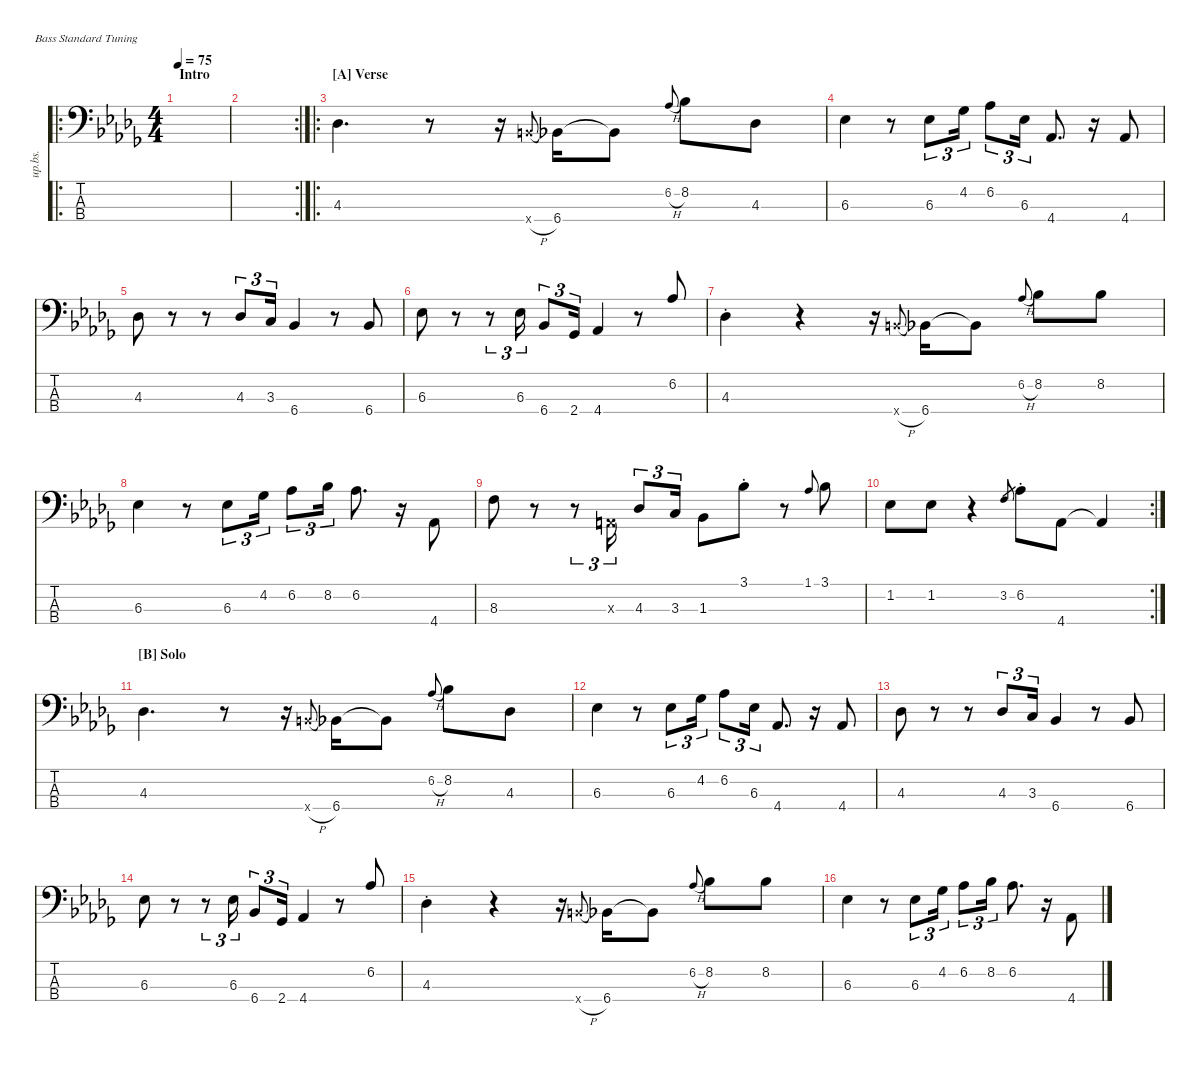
\defaultSystemsLayout 4
\hideDynamics
\bracketExtendMode nobrackets
\otherSystemsTrackNameOrientation horizontal
\track ("Upright Bass" "up.bs.") {instrument acousticbass}
\staff {score tabs}
\tuning (G2 D2 A1 E1)
\ro
\ts (4 4)
\section ("" "Intro")
\tempo 75
\clef f4
\ks db
|
\rc 2
|
\ro
\section ("A" "Verse")
4.3{acc b}.4{d beam Down} r.8{beam Down} r.16{beam Down} 7.4{h x acc forcenatural}.8{gr onbeat beam Up} 6.4{acc b}.16{beam Up} 6.4{t acc b}.8{beam Up} 6.2{h acc b}.8{gr onbeat beam Up} 8.2{acc b}.8{beam Down} 4.3{acc b}.8{beam Down} |
6.3{acc b}.4{beam Down} r.8{beam Down} 6.3{acc b}.8{tu (3 2) beam Down} 4.2{acc b}.16{tu (3 2) beam Down} 6.2{acc b}.8{tu (3 2) beam Down} 6.3{acc b}.16{tu (3 2) beam Down} 4.4{acc b}.8{d beam Up} r.16{beam Up} 4.4{acc b}.8{beam Up} |
4.3{acc b}.8{beam Down} r.8{beam Down} r.8{beam Down} 4.3{acc b}.8{tu (3 2) beam Up} 3.3{acc forcenatural}.16{tu (3 2) beam Up} 6.4{acc b}.4{beam Up} r.8{beam Up} 6.4{acc b}.8{beam Up} |
6.3{acc b}.8{beam Down} r.8{beam Down} r.8{tu (3 2) beam Down} 6.3{acc b}.16{tu (3 2) beam Down} 6.4{acc b}.8{tu (3 2) beam Up} 2.4{acc b}.16{tu (3 2) beam Up} 4.4{acc b}.4{beam Up} r.8{beam Up} 6.2{acc b}.8{beam Down} |
4.3{st acc b}.4{beam Down} r.4{beam Down} r.16{beam Down} 7.4{h x acc forcenatural}.8{gr onbeat beam Up} 6.4{acc b}.16{beam Up} 6.4{t acc b}.8{beam Up} 6.2{h acc b}.8{gr onbeat beam Up} 8.2{acc b}.8{beam Down} 8.2{acc b}.8{beam Down} |
6.3{acc b}.4{beam Down} r.8{beam Down} 6.3{acc b}.8{tu (3 2) beam Down} 4.2{acc b}.16{tu (3 2) beam Down} 6.2{acc b}.8{tu (3 2) beam Down} 8.2{acc b}.16{tu (3 2) beam Down} 6.2{acc b}.8{d beam Down} r.16{beam Down} 4.4{acc b}.8{beam Up} |
8.3{acc forcenatural}.8{beam Down} r.8{beam Down} r.8{tu (3 2) beam Down} 0.3{x acc forcenatural}.16{tu (3 2) beam Up} 4.3{acc b}.8{tu (3 2) beam Up} 3.3{acc forcenatural}.16{tu (3 2) beam Up} 1.3{acc b}.8{beam Down} 3.1{st acc b}.8{beam Down} r.8{beam Down} 1.1{acc b}.8{gr onbeat beam Up} 3.1{acc b}.8{beam Down} |
\rc 2
1.2{acc b}.8{beam Down} 1.2{acc b}.8{beam Down} r.4{beam Down} 3.2{acc forcenatural}.8{gr beam Up} 6.2{st acc b}.8{beam Down} 4.4{acc b}.8{beam Down} 4.4{t acc b}.4{beam Up} |
\section ("B" "Solo")
4.3{acc b}.4{d beam Down} r.8{beam Down} r.16{beam Down} 7.4{h x acc forcenatural}.8{gr onbeat beam Up} 6.4{acc b}.16{beam Up} 6.4{t acc b}.8{beam Up} 6.2{h acc b}.8{gr onbeat beam Up} 8.2{acc b}.8{beam Down} 4.3{acc b}.8{beam Down} |
6.3{acc b}.4{beam Down} r.8{beam Down} 6.3{acc b}.8{tu (3 2) beam Down} 4.2{acc b}.16{tu (3 2) beam Down} 6.2{acc b}.8{tu (3 2) beam Down} 6.3{acc b}.16{tu (3 2) beam Down} 4.4{acc b}.8{d beam Up} r.16{beam Up} 4.4{acc b}.8{beam Up} |
4.3{acc b}.8{beam Down} r.8{beam Down} r.8{beam Down} 4.3{acc b}.8{tu (3 2) beam Up} 3.3{acc forcenatural}.16{tu (3 2) beam Up} 6.4{acc b}.4{beam Up} r.8{beam Up} 6.4{acc b}.8{beam Up} |
6.3{acc b}.8{beam Down} r.8{beam Down} r.8{tu (3 2) beam Down} 6.3{acc b}.16{tu (3 2) beam Down} 6.4{acc b}.8{tu (3 2) beam Up} 2.4{acc b}.16{tu (3 2) beam Up} 4.4{acc b}.4{beam Up} r.8{beam Up} 6.2{acc b}.8{beam Down} |
4.3{st acc b}.4{beam Down} r.4{beam Down} r.16{beam Down} 7.4{h x acc forcenatural}.8{gr onbeat beam Up} 6.4{acc b}.16{beam Up} 6.4{t acc b}.8{beam Up} 6.2{h acc b}.8{gr onbeat beam Up} 8.2{acc b}.8{beam Down} 8.2{acc b}.8{beam Down} |
6.3{acc b}.4{beam Down} r.8{beam Down} 6.3{acc b}.8{tu (3 2) beam Down} 4.2{acc b}.16{tu (3 2) beam Down} 6.2{acc b}.8{tu (3 2) beam Down} 8.2{acc b}.16{tu (3 2) beam Down} 6.2{acc b}.8{d beam Down} r.16{beam Down} 4.4{acc b}.8{beam Up}
